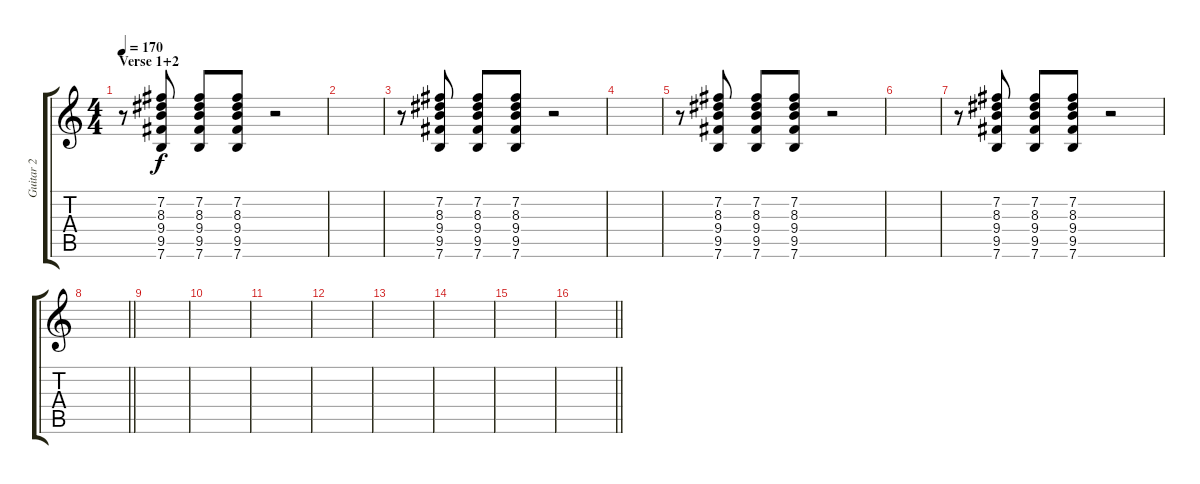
\track ("Guitar 2" "Guitar 2") {instrument overdrivenguitar}
\staff {score tabs}
\tuning (E4 B3 G3 D3 A2 E2) {hide}
\ts (4 4)
\section ("" "Verse 1+2")
\tempo 170
\clef g2
\ks c
r.8{dy f} (7.2 8.3 9.4 9.5 7.6).8 (7.2 8.3 9.4 9.5 7.6).8 (7.2 8.3 9.4 9.5 7.6).8 r.2 |
|
r.8 (7.2 8.3 9.4 9.5 7.6).8 (7.2 8.3 9.4 9.5 7.6).8 (7.2 8.3 9.4 9.5 7.6).8 r.2 |
|
r.8 (7.2 8.3 9.4 9.5 7.6).8 (7.2 8.3 9.4 9.5 7.6).8 (7.2 8.3 9.4 9.5 7.6).8 r.2 |
|
r.8 (7.2 8.3 9.4 9.5 7.6).8 (7.2 8.3 9.4 9.5 7.6).8 (7.2 8.3 9.4 9.5 7.6).8 r.2 |
\barLineRight lightlight
|
|
|
|
|
|
|
|
\barLineRight lightlight
